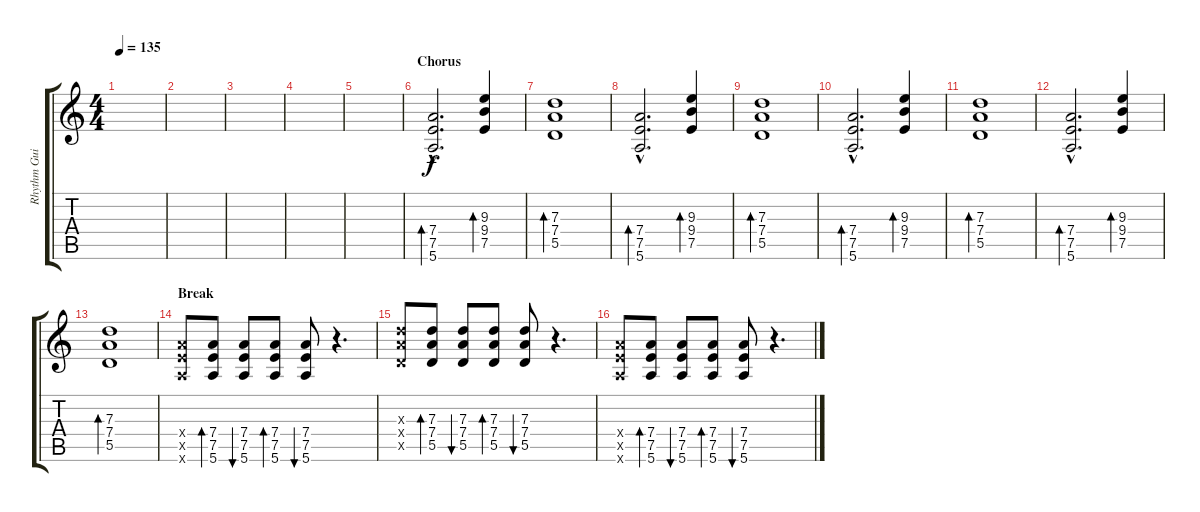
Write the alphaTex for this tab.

\track ("Rhythm Guitar 2" "Rhythm Gui") {instrument electricguitarclean}
\staff {score tabs}
\tuning (E4 B3 G3 D3 A2 E2) {hide}
\ts (4 4)
\tempo 135
\clef g2
\ks c
|
|
|
|
|
\section ("" "Chorus")
(7.4{hac} 7.5{hac} 5.6{hac}).2{d bd 120} (9.3 9.4 7.5).4{bd 120} |
(7.3 7.4 5.5).1{bd 120} |
(7.4{hac} 7.5{hac} 5.6{hac}).2{d bd 120} (9.3 9.4 7.5).4{bd 120} |
(7.3 7.4 5.5).1{bd 120} |
(7.4{hac} 7.5{hac} 5.6{hac}).2{d bd 120} (9.3 9.4 7.5).4{bd 120} |
(7.3 7.4 5.5).1{bd 120} |
(7.4{hac} 7.5{hac} 5.6{hac}).2{d bd 120} (9.3 9.4 7.5).4{bd 120} |
(7.3 7.4 5.5).1{bd 120} |
\section ("" "Break")
(7.4{x} 7.5{x} 5.6{x}).8 (7.4 7.5 5.6).8{bd 120} (7.4 7.5 5.6).8{bu 120} (7.4 7.5 5.6).8{bd 120} (7.4 7.5 5.6).8{bu 120} r.4{d} |
(7.3{x} 7.4{x} 5.5{x}).8 (7.3 7.4 5.5).8{bd 120} (7.3 7.4 5.5).8{bu 120} (7.3 7.4 5.5).8{bd 120} (7.3 7.4 5.5).8{bu 120} r.4{d} |
(7.4{x} 7.5{x} 5.6{x}).8 (7.4 7.5 5.6).8{bd 120} (7.4 7.5 5.6).8{bu 120} (7.4 7.5 5.6).8{bd 120} (7.4 7.5 5.6).8{bu 120} r.4{d}
